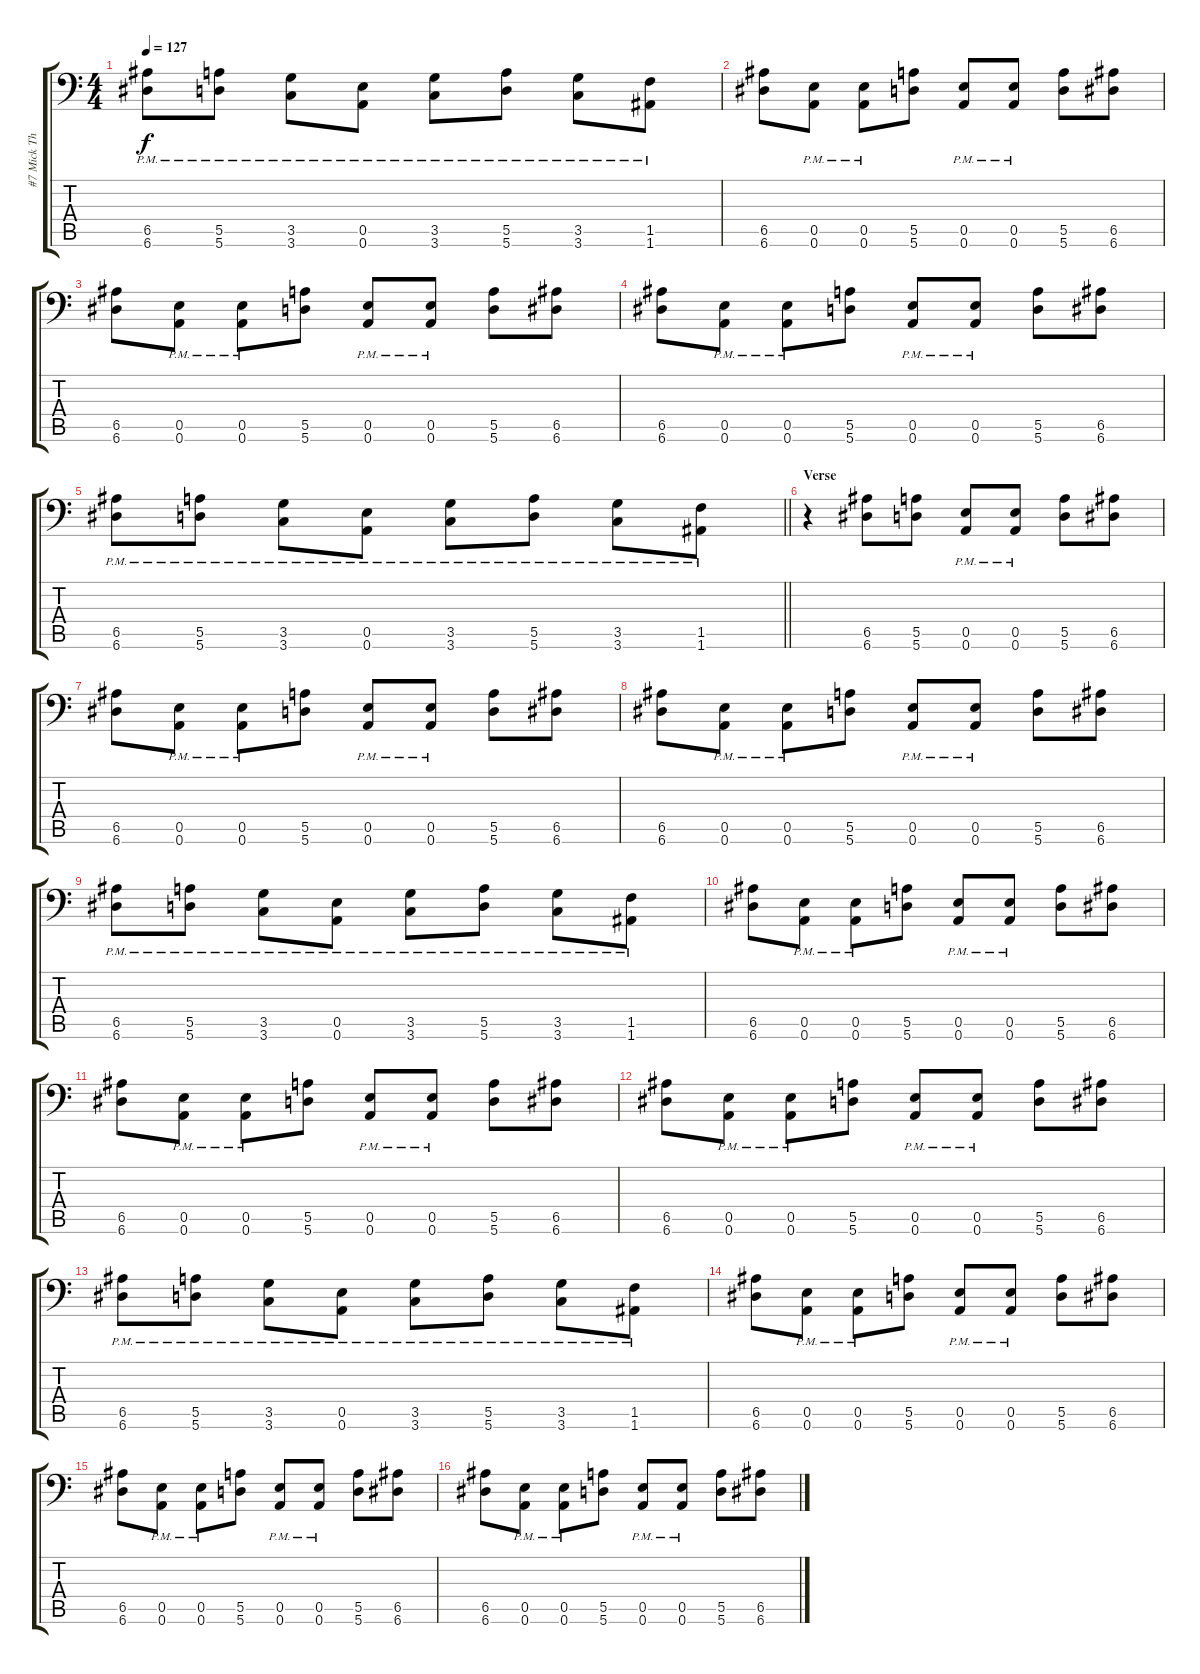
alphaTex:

\track ("#7 Mick Thomson" "#7 Mick Th") {instrument distortionguitar}
\staff {score tabs}
\tuning (B3 Gb3 D3 A2 E2 A1) {hide}
\ts (4 4)
\tempo 127
\clef f4
\ks c
(6.5{pm} 6.6{pm}).8{dy f} (5.5{pm} 5.6{pm}).8 (3.5{pm} 3.6{pm}).8 (0.5{pm} 0.6{pm}).8 (3.5{pm} 3.6{pm}).8 (5.5{pm} 5.6{pm}).8 (3.5{pm} 3.6{pm}).8 (1.5{pm} 1.6{pm}).8 |
(6.5 6.6).8 (0.5{pm} 0.6{pm}).8 (0.5{pm} 0.6{pm}).8 (5.5 5.6).8 (0.5{pm} 0.6{pm}).8 (0.5{pm} 0.6{pm}).8 (5.5 5.6).8 (6.5 6.6).8 |
(6.5 6.6).8 (0.5{pm} 0.6{pm}).8 (0.5{pm} 0.6{pm}).8 (5.5 5.6).8 (0.5{pm} 0.6{pm}).8 (0.5{pm} 0.6{pm}).8 (5.5 5.6).8 (6.5 6.6).8 |
(6.5 6.6).8 (0.5{pm} 0.6{pm}).8 (0.5{pm} 0.6{pm}).8 (5.5 5.6).8 (0.5{pm} 0.6{pm}).8 (0.5{pm} 0.6{pm}).8 (5.5 5.6).8 (6.5 6.6).8 |
\barLineRight lightlight
(6.5{pm} 6.6{pm}).8 (5.5{pm} 5.6{pm}).8 (3.5{pm} 3.6{pm}).8 (0.5{pm} 0.6{pm}).8 (3.5{pm} 3.6{pm}).8 (5.5{pm} 5.6{pm}).8 (3.5{pm} 3.6{pm}).8 (1.5{pm} 1.6{pm}).8 |
\section ("" "Verse")
r.4 (6.5 6.6).8 (5.5 5.6).8 (0.5{pm} 0.6{pm}).8 (0.5{pm} 0.6{pm}).8 (5.5 5.6).8 (6.5 6.6).8 |
(6.5 6.6).8 (0.5{pm} 0.6{pm}).8 (0.5{pm} 0.6{pm}).8 (5.5 5.6).8 (0.5{pm} 0.6{pm}).8 (0.5{pm} 0.6{pm}).8 (5.5 5.6).8 (6.5 6.6).8 |
(6.5 6.6).8 (0.5{pm} 0.6{pm}).8 (0.5{pm} 0.6{pm}).8 (5.5 5.6).8 (0.5{pm} 0.6{pm}).8 (0.5{pm} 0.6{pm}).8 (5.5 5.6).8 (6.5 6.6).8 |
(6.5{pm} 6.6{pm}).8 (5.5{pm} 5.6{pm}).8 (3.5{pm} 3.6{pm}).8 (0.5{pm} 0.6{pm}).8 (3.5{pm} 3.6{pm}).8 (5.5{pm} 5.6{pm}).8 (3.5{pm} 3.6{pm}).8 (1.5{pm} 1.6{pm}).8 |
(6.5 6.6).8 (0.5{pm} 0.6{pm}).8 (0.5{pm} 0.6{pm}).8 (5.5 5.6).8 (0.5{pm} 0.6{pm}).8 (0.5{pm} 0.6{pm}).8 (5.5 5.6).8 (6.5 6.6).8 |
(6.5 6.6).8 (0.5{pm} 0.6{pm}).8 (0.5{pm} 0.6{pm}).8 (5.5 5.6).8 (0.5{pm} 0.6{pm}).8 (0.5{pm} 0.6{pm}).8 (5.5 5.6).8 (6.5 6.6).8 |
(6.5 6.6).8 (0.5{pm} 0.6{pm}).8 (0.5{pm} 0.6{pm}).8 (5.5 5.6).8 (0.5{pm} 0.6{pm}).8 (0.5{pm} 0.6{pm}).8 (5.5 5.6).8 (6.5 6.6).8 |
(6.5{pm} 6.6{pm}).8 (5.5{pm} 5.6{pm}).8 (3.5{pm} 3.6{pm}).8 (0.5{pm} 0.6{pm}).8 (3.5{pm} 3.6{pm}).8 (5.5{pm} 5.6{pm}).8 (3.5{pm} 3.6{pm}).8 (1.5{pm} 1.6{pm}).8 |
(6.5 6.6).8 (0.5{pm} 0.6{pm}).8 (0.5{pm} 0.6{pm}).8 (5.5 5.6).8 (0.5{pm} 0.6{pm}).8 (0.5{pm} 0.6{pm}).8 (5.5 5.6).8 (6.5 6.6).8 |
(6.5 6.6).8 (0.5{pm} 0.6{pm}).8 (0.5{pm} 0.6{pm}).8 (5.5 5.6).8 (0.5{pm} 0.6{pm}).8 (0.5{pm} 0.6{pm}).8 (5.5 5.6).8 (6.5 6.6).8 |
(6.5 6.6).8 (0.5{pm} 0.6{pm}).8 (0.5{pm} 0.6{pm}).8 (5.5 5.6).8 (0.5{pm} 0.6{pm}).8 (0.5{pm} 0.6{pm}).8 (5.5 5.6).8 (6.5 6.6).8
